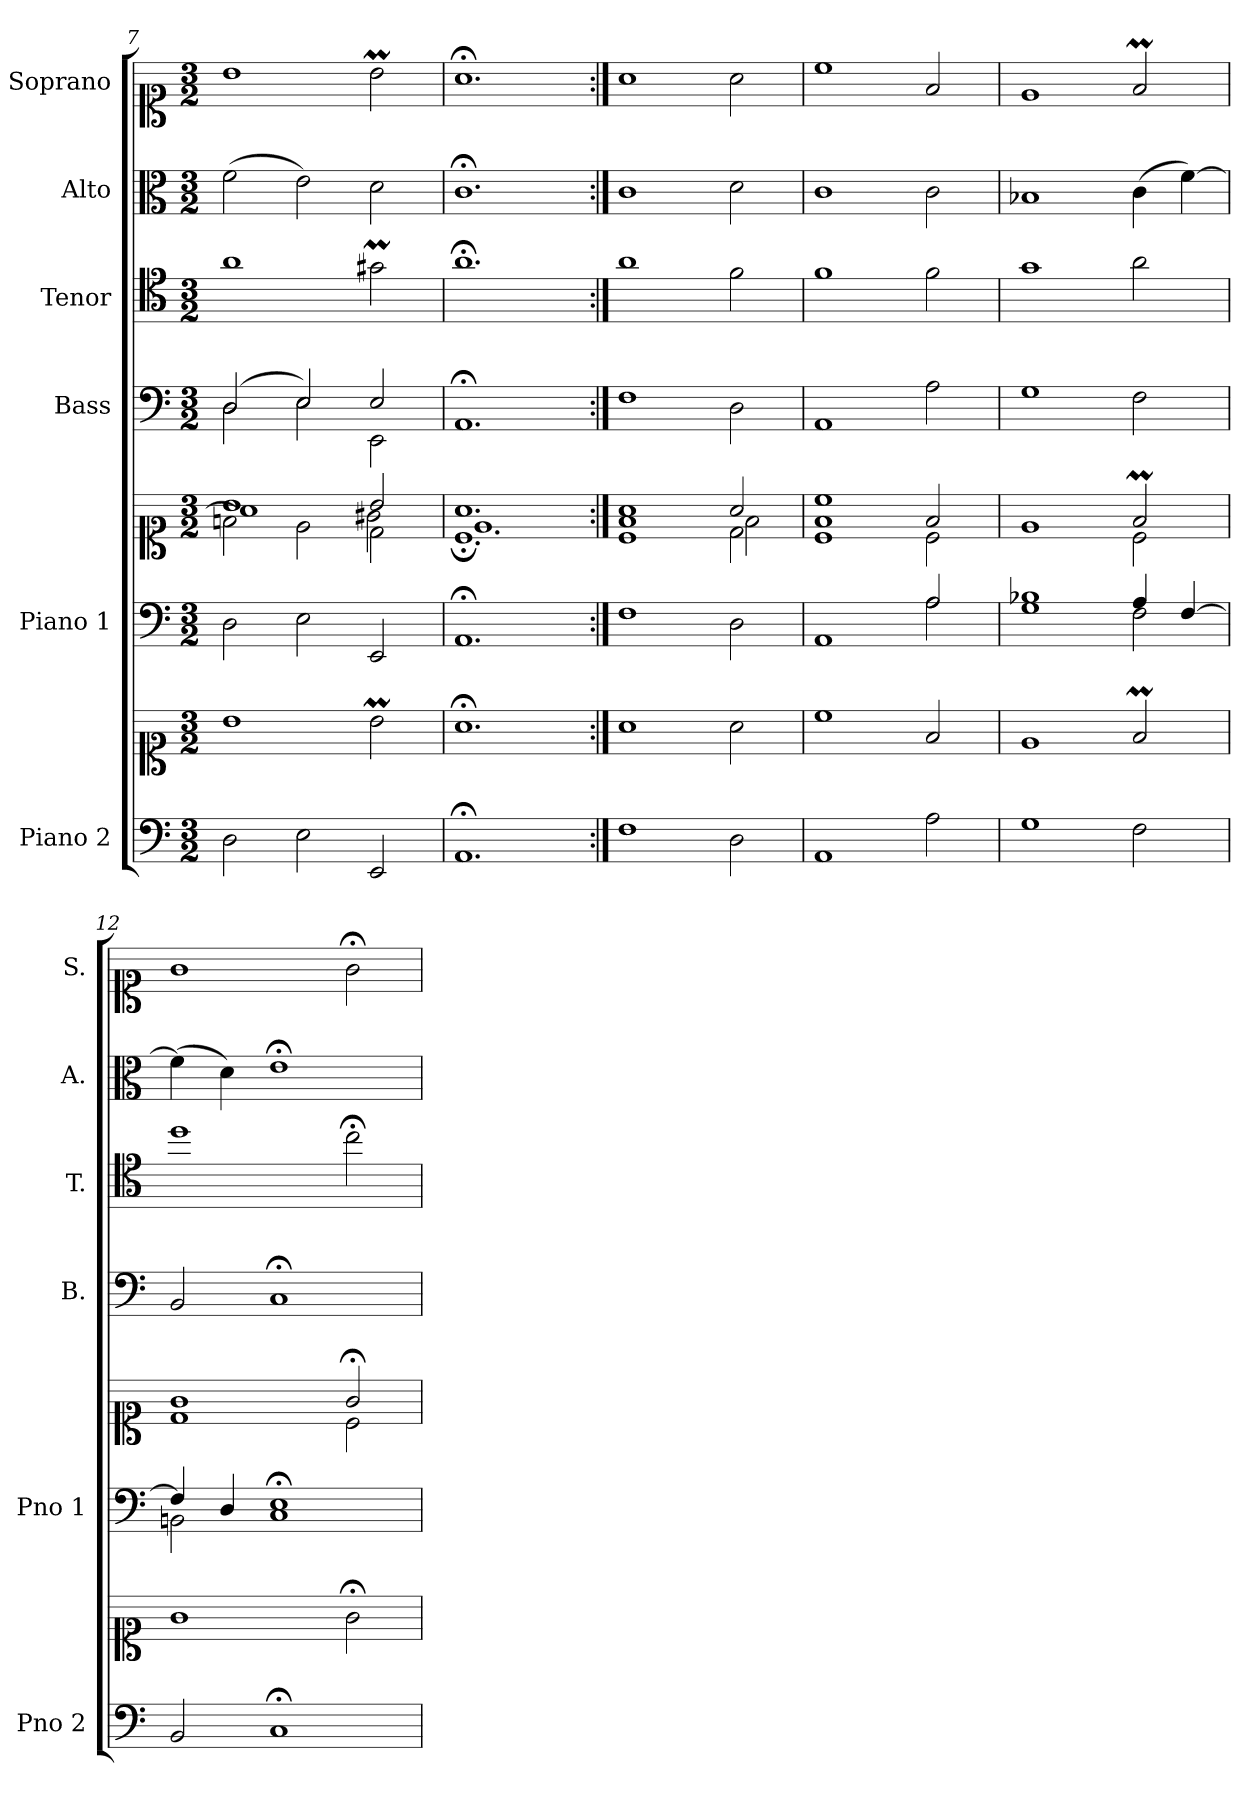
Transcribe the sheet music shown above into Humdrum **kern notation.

**kern	**kern	**kern	**kern	**kern	**kern	**kern	**kern
*part6	*part6	*part5	*part5	*part4	*part3	*part2	*part1
*staff8	*staff7	*staff6	*staff5	*staff4	*staff3	*staff2	*staff1
*I"Piano 2	*	*I"Piano 1	*	*I"Bass	*I"Tenor	*I"Alto	*I"Soprano
*I'Pno 2	*	*I'Pno 1	*	*I'B.	*I'T.	*I'A.	*I'S.
*clefF4	*clefC1	*clefF4	*clefC1	*clefF4	*clefC4	*clefC3	*clefC1
*	*	*	*	*	*ITrd7c12	*	*
*k[]	*k[]	*k[]	*k[]	*k[]	*k[]	*k[]	*k[]
*M3/2	*M3/2	*M3/2	*M3/2	*M3/2	*M3/2	*M3/2	*M3/2
=7	=7	=7	=7	=7	=7	=7	=7
*	*	*	*^	*^	*	*	*
*	*	*	*	*^	*	*	*	*	*
2D\	1b\	2D\	1b/	2fn\	1a\]	(2D/	2D\	1A\	(2f\	1b\
2E\	.	2E\	.	2e\	.	2E/)	2E\	.	2e\)	.
2EE/	2bm\	2EE/	2b/	2d\	2g#X\	2E/	2EE\	2G#Xm\	2d\	2bm\
*	*	*	*	*	*	*v	*v	*	*	*
=8	=8	=8	=8	=8	=8	=8	=8	=8	=8
1.AA;/	1.a;<\	1.AA;/	1.a/	1.c;\	1.e\	1.AA;</	1.A;<\	1.c;<\	1.a;<\
=9:|!	=9:|!	=9:|!	=9:|!	=9:|!	=9:|!	=9:|!	=9:|!	=9:|!	=9:|!
1F\	1a\	1F\	1a/	1c\	1f\	1F\	1A\	1c\	1a\
2D\	2a\	2D\	2a/	2d\	2f\	2D\	2F\	2d\	2a\
=10	=10	=10	=10	=10	=10	=10	=10	=10	=10
*	*	*^	*	*	*	*	*	*	*
1AA/	1cc\	1ryy	1AA/	1cc/	1c\	1f\	1AA/	1F\	1c\	1cc\
2A\	2f/	2A/	2A\	2f/	2ryy	2c\	2A\	2F\	2c\	2f/
*	*	*	*	*	*v	*v	*	*	*	*
!!LO:PB:g=z
=11	=11	=11	=11	=11	=11	=11	=11	=11	=11
*	*	*	*^	*	*	*	*	*	*
1G\	1e/	1ryy	1G\	1B-j/	1e/	1ryy	1G\	1G\	1B-X/	1e/
2F\	2fM/	4A/	2F\	2ryy	2fM/	2c\	2F\	2A\	(4c\	2fM/
.	.	[>4F/	.	.	.	.	.	.	[4f\)	.
*	*	*	*v	*v	*	*	*	*	*	*
=12	=12	=12	=12	=12	=12	=12	=12	=12	=12
2BB/	1g\	4F/]	2BBn\	1g/	1d\	2BB/	1d\	(4f\]	1g\
.	.	4D/	.	.	.	.	.	4d\)	.
1C;/	.	1E;/	1C\	.	.	1C;</	.	1e;<\	.
.	2g;<\	.	.	2g;</	2c\	.	2c;<\	.	2g;<\
*	*	*v	*v	*	*	*	*	*	*
*	*	*	*v	*v	*	*	*	*
=	=	=	=	=	=	=	=
*-	*-	*-	*-	*-	*-	*-	*-
